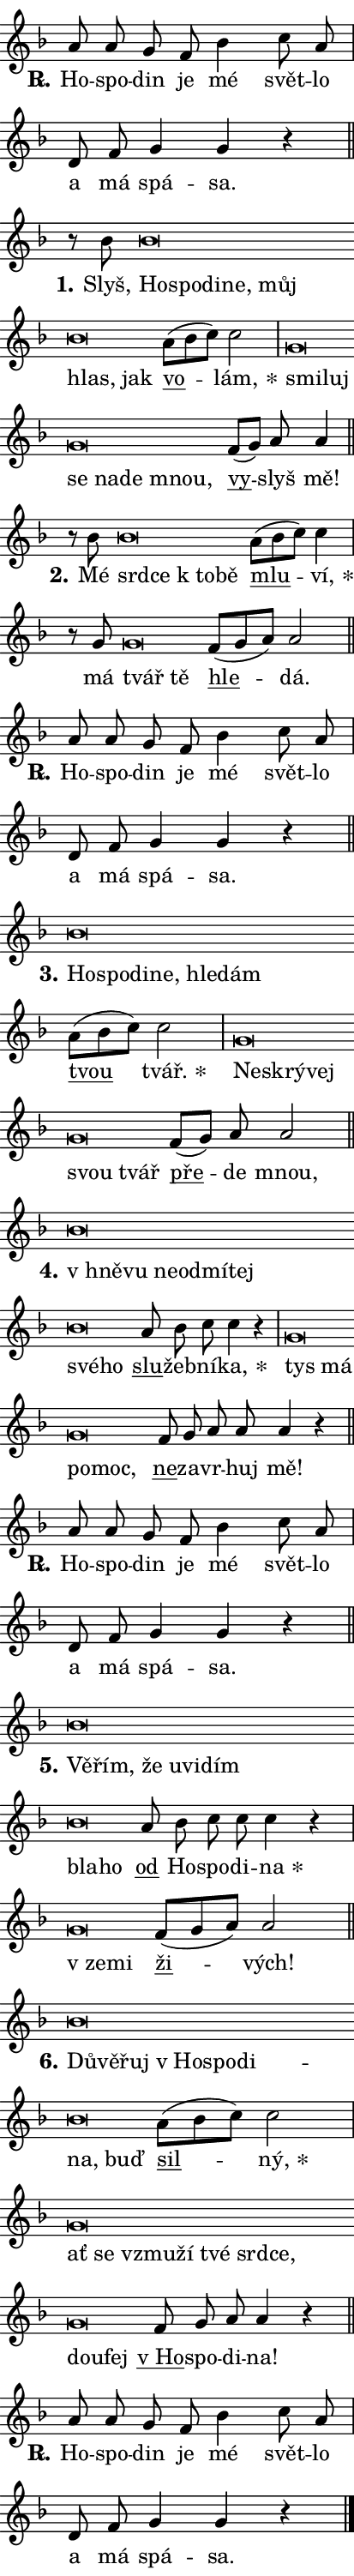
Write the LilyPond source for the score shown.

\version "2.22.1"
\header { tagline = "" }
\paper {
  indent = 0\cm
  top-margin = 0\cm
  right-margin = 0\cm
  bottom-margin = 0\cm
  left-margin = 0\cm
  paper-width = 7\cm
  page-breaking = #ly:one-page-breaking
  system-system-spacing.basic-distance = #11
  score-system-spacing.basic-distance = #11.3
  ragged-last = ##f
}


%% Author: Thomas Morley
%% https://lists.gnu.org/archive/html/lilypond-user/2020-05/msg00002.html
#(define (line-position grob)
"Returns position of @var[grob} in current system:
   @code{'start}, if at first time-step
   @code{'end}, if at last time-step
   @code{'middle} otherwise
"
  (let* ((col (ly:item-get-column grob))
         (ln (ly:grob-object col 'left-neighbor))
         (rn (ly:grob-object col 'right-neighbor))
         (col-to-check-left (if (ly:grob? ln) ln col))
         (col-to-check-right (if (ly:grob? rn) rn col))
         (break-dir-left
           (and
             (ly:grob-property col-to-check-left 'non-musical #f)
             (ly:item-break-dir col-to-check-left)))
         (break-dir-right
           (and
             (ly:grob-property col-to-check-right 'non-musical #f)
             (ly:item-break-dir col-to-check-right))))
        (cond ((eqv? 1 break-dir-left) 'start)
              ((eqv? -1 break-dir-right) 'end)
              (else 'middle))))

#(define (tranparent-at-line-position vctor)
  (lambda (grob)
  "Relying on @code{line-position} select the relevant enry from @var{vctor}.
Used to determine transparency,"
    (case (line-position grob)
      ((end) (not (vector-ref vctor 0)))
      ((middle) (not (vector-ref vctor 1)))
      ((start) (not (vector-ref vctor 2))))))

noteHeadBreakVisibility =
#(define-music-function (break-visibility)(vector?)
"Makes @code{NoteHead}s transparent relying on @var{break-visibility}"
#{
  \override NoteHead.transparent =
    #(tranparent-at-line-position break-visibility)
#})

#(define delete-ledgers-for-transparent-note-heads
  (lambda (grob)
    "Reads whether a @code{NoteHead} is transparent.
If so this @code{NoteHead} is removed from @code{'note-heads} from
@var{grob}, which is supposed to be @code{LedgerLineSpanner}.
As a result ledgers are not printed for this @code{NoteHead}"
    (let* ((nhds-array (ly:grob-object grob 'note-heads))
           (nhds-list
             (if (ly:grob-array? nhds-array)
                 (ly:grob-array->list nhds-array)
                 '()))
           ;; Relies on the transparent-property being done before
           ;; Staff.LedgerLineSpanner.after-line-breaking is executed.
           ;; This is fragile ...
           (to-keep
             (remove
               (lambda (nhd)
                 (ly:grob-property nhd 'transparent #f))
               nhds-list)))
      ;; TODO find a better method to iterate over grob-arrays, similiar
      ;; to filter/remove etc for lists
      ;; For now rebuilt from scratch
      (set! (ly:grob-object grob 'note-heads)  '())
      (for-each
        (lambda (nhd)
          (ly:pointer-group-interface::add-grob grob 'note-heads nhd))
        to-keep))))

hideNotes = {
  \noteHeadBreakVisibility #begin-of-line-visible
}
unHideNotes = {
  \noteHeadBreakVisibility #all-visible
}

% work-around for resetting accidentals
% https://lilypond.org/doc/v2.23/Documentation/notation/displaying-rhythms#unmetered-music
cadenzaMeasure = {
  \cadenzaOff
  \partial 1024 s1024
  \cadenzaOn
}

#(define-markup-command (accent layout props text) (markup?)
  "Underline accented syllable"
  (interpret-markup layout props
    #{\markup \override #'(offset . 4.3) \underline { #text }#}))

responsum = \markup \concat {
  "R" \hspace #-1.05 \path #0.1 #'((moveto 0 0.07) (lineto 0.9 0.8)) \hspace #0.05 "."
}

\layout {
    \context {
        \Staff
        \remove "Time_signature_engraver"
        \override LedgerLineSpanner.after-line-breaking = #delete-ledgers-for-transparent-note-heads
    }
    \context {
        \Voice {
            \override NoteHead.output-attributes = #'((class . "notehead"))
            \override Hairpin.height = #0.55
        }
    }
    \context {
        \Lyrics {
            \override StanzaNumber.output-attributes = #'((class . "stanzanumber"))
            \override LyricSpace.minimum-distance = #0.9
            \override LyricText.font-name = #"TeX Gyre Schola"
            \override LyricText.font-size = 1
            \override StanzaNumber.font-name = #"TeX Gyre Schola Bold"
            \override StanzaNumber.font-size = 1
        }
    }
}

% magnetic-lyrics.ily
%
%   written by
%     Jean Abou Samra <jean@abou-samra.fr>
%     Werner Lemberg <wl@gnu.org>
%
%   adapted by
%     Jiri Hon <jiri.hon@gmail.com>
%
% Version 2022-Apr-15

% https://www.mail-archive.com/lilypond-user@gnu.org/msg149350.html

#(define (Left_hyphen_pointer_engraver context)
   "Collect syllable-hyphen-syllable occurrences in lyrics and store
them in properties.  This engraver only looks to the left.  For
example, if the lyrics input is @code{foo -- bar}, it does the
following.

@itemize @bullet
@item
Set the @code{text} property of the @code{LyricHyphen} grob between
@q{foo} and @q{bar} to @code{foo}.

@item
Set the @code{left-hyphen} property of the @code{LyricText} grob with
text @q{foo} to the @code{LyricHyphen} grob between @q{foo} and
@q{bar}.
@end itemize

Use this auxiliary engraver in combination with the
@code{lyric-@/text::@/apply-@/magnetic-@/offset!} hook."
   (let ((hyphen #f)
         (text #f))
     (make-engraver
      (acknowledgers
       ((lyric-syllable-interface engraver grob source-engraver)
        (set! text grob)))
      (end-acknowledgers
       ((lyric-hyphen-interface engraver grob source-engraver)
        ;(when (not (grob::has-interface grob 'lyric-space-interface))
          (set! hyphen grob)));)
      ((stop-translation-timestep engraver)
       (when (and text hyphen)
         (ly:grob-set-object! text 'left-hyphen hyphen))
       (set! text #f)
       (set! hyphen #f)))))

#(define (lyric-text::apply-magnetic-offset! grob)
   "If the space between two syllables is less than the value in
property @code{LyricText@/.details@/.squash-threshold}, move the right
syllable to the left so that it gets concatenated with the left
syllable.

Use this function as a hook for
@code{LyricText@/.after-@/line-@/breaking} if the
@code{Left_@/hyphen_@/pointer_@/engraver} is active."
   (let ((hyphen (ly:grob-object grob 'left-hyphen #f)))
     (when hyphen
       (let ((left-text (ly:spanner-bound hyphen LEFT)))
         (when (grob::has-interface left-text 'lyric-syllable-interface)
           (let* ((common (ly:grob-common-refpoint grob left-text X))
                  (this-x-ext (ly:grob-extent grob common X))
                  (left-x-ext
                   (begin
                     ;; Trigger magnetism for left-text.
                     (ly:grob-property left-text 'after-line-breaking)
                     (ly:grob-extent left-text common X)))
                  ;; `delta` is the gap width between two syllables.
                  (delta (- (interval-start this-x-ext)
                            (interval-end left-x-ext)))
                  (details (ly:grob-property grob 'details))
                  (threshold (assoc-get 'squash-threshold details 0.2)))
             (when (< delta threshold)
               (let* (;; We have to manipulate the input text so that
                      ;; ligatures crossing syllable boundaries are not
                      ;; disabled.  For languages based on the Latin
                      ;; script this is essentially a beautification.
                      ;; However, for non-Western scripts it can be a
                      ;; necessity.
                      (lt (ly:grob-property left-text 'text))
                      (rt (ly:grob-property grob 'text))
                      (is-space (grob::has-interface hyphen 'lyric-space-interface))
                      (space (if is-space " " ""))
                      (space-markup (grob-interpret-markup grob " "))
                      (space-size (interval-length (ly:stencil-extent space-markup X)))
                      (extra-delta (if is-space space-size 0))
                      ;; Append new syllable.
                      (ltrt-space (if (and (string? lt) (string? rt))
                                (string-append lt space rt)
                                (make-concat-markup (list lt space rt))))
                      ;; Right-align `ltrt` to the right side.
                      (ltrt-space-markup (grob-interpret-markup
                               grob
                               (make-translate-markup
                                (cons (interval-length this-x-ext) 0)
                                (make-right-align-markup ltrt-space)))))
                 (begin
                   ;; Don't print `left-text`.
                   (ly:grob-set-property! left-text 'stencil #f)
                   ;; Set text and stencil (which holds all collected
                   ;; syllables so far) and shift it to the left.
                   (ly:grob-set-property! grob 'text ltrt-space)
                   (ly:grob-set-property! grob 'stencil ltrt-space-markup)
                   (ly:grob-translate-axis! grob (- (- delta extra-delta)) X))))))))))


#(define (lyric-hyphen::displace-bounds-first grob)
   ;; Make very sure this callback isn't triggered too early.
   (let ((left (ly:spanner-bound grob LEFT))
         (right (ly:spanner-bound grob RIGHT)))
     (ly:grob-property left 'after-line-breaking)
     (ly:grob-property right 'after-line-breaking)
     (ly:lyric-hyphen::print grob)))

squashThreshold = #0.4

\layout {
  \context {
    \Lyrics
    \consists #Left_hyphen_pointer_engraver
    \override LyricText.after-line-breaking =
      #lyric-text::apply-magnetic-offset!
    \override LyricHyphen.stencil = #lyric-hyphen::displace-bounds-first
    \override LyricText.details.squash-threshold = \squashThreshold
    \override LyricHyphen.minimum-distance = 0
    \override LyricHyphen.minimum-length = \squashThreshold
  }
}

squash = \override LyricText.details.squash-threshold = 9999
unSquash = \override LyricText.details.squash-threshold = \squashThreshold

left = \override LyricText.self-alignment-X = #LEFT
unLeft = \revert LyricText.self-alignment-X

starOffset = #(lambda (grob) 
                (let ((x_offset (ly:self-alignment-interface::aligned-on-x-parent grob)))
                  (if (= x_offset 0) 0 (+ x_offset 1.2))))

star = #(define-music-function (syllable)(string?)
"Append star separator at the end of a syllable"
#{
  \once \override LyricText.X-offset = #starOffset
  \lyricmode { \markup {
    #syllable
    \override #'((font-name . "TeX Gyre Schola Bold")) \hspace #0.2 \lower #0.65 \larger "*"
  } }
#})

starAccent = #(define-music-function (syllable)(string?)
"Append star separator at the end of a syllable and make accent"
#{
  \once \override LyricText.X-offset = #starOffset
  \lyricmode { \markup {
    \accent #syllable
    \override #'((font-name . "TeX Gyre Schola Bold")) \hspace #0.2 \lower #0.65 \larger "*"
  } }
#})

breath = #(define-music-function (syllable)(string?)
"Append breathing indicator at the end of a syllable"
#{
  \lyricmode { \markup { #syllable "+" } }
#})

optionalBreath = #(define-music-function (syllable)(string?)
"Append optional breathing indicator at the end of a syllable"
#{
  \lyricmode { \markup { #syllable "(+)" } }
#})


\score {
    <<
        \new Voice = "melody" { \cadenzaOn \key f \major \relative { a'8 a g f bes4 c8 a \cadenzaMeasure \bar "|" d, f \bar "" g4 g r \cadenzaMeasure \bar "||" \break } }
        \new Lyrics \lyricsto "melody" { \lyricmode { \set stanza = \responsum
Ho -- spo -- din je mé svět -- lo a má spá -- sa. } }
    >>
    \layout {}
}

\score {
    <<
        \new Voice = "melody" { \cadenzaOn \key f \major \relative { r8 bes'8 bes\breve*1/16 \hideNotes \breve*1/16 \bar "" \breve*1/16 \bar "" \breve*1/16 \bar "" \breve*1/16 \bar "" \breve*1/16 \breve*1/16 \bar "" \unHideNotes \bar "" a8[( bes c)] c2 \cadenzaMeasure \bar "|" g\breve*1/16 \hideNotes \breve*1/16 \bar "" \breve*1/16 \bar "" \breve*1/16 \bar "" \breve*1/16 \breve*1/16 \bar "" \unHideNotes \bar "" f8[( g)] a a4 \cadenzaMeasure \bar "||" \break } }
        \new Lyrics \lyricsto "melody" { \lyricmode { \set stanza = "1."
Slyš, \left Ho -- \squash spo -- di -- ne, můj hlas, jak \unLeft \unSquash \markup \accent vo -- \star lám, \left smi -- \squash luj se na -- de mnou, \unLeft \unSquash \markup \accent vy -- slyš mě! } }
    >>
    \layout {}
}

\score {
    <<
        \new Voice = "melody" { \cadenzaOn \key f \major \relative { r8 bes'8 bes\breve*1/16 \hideNotes \breve*1/16 \bar "" \breve*1/16 \breve*1/16 \bar "" \unHideNotes \bar "" a8[( bes c)] c4 \cadenzaMeasure \bar "|" r8 g g\breve*1/16 \hideNotes \breve*1/16 \bar "" \unHideNotes \bar "" f8[( g a)] a2 \cadenzaMeasure \bar "||" \break } }
        \new Lyrics \lyricsto "melody" { \lyricmode { \set stanza = "2."
Mé \left srd -- \squash ce "k to" -- bě \unLeft \unSquash \markup \accent mlu -- \star ví, má \left tvář \squash tě \unLeft \unSquash \markup \accent hle -- dá. } }
    >>
    \layout {}
}

\score {
    <<
        \new Voice = "melody" { \cadenzaOn \key f \major \relative { a'8 a g f bes4 c8 a \cadenzaMeasure \bar "|" d, f \bar "" g4 g r \cadenzaMeasure \bar "||" \break } }
        \new Lyrics \lyricsto "melody" { \lyricmode { \set stanza = \responsum
Ho -- spo -- din je mé svět -- lo a má spá -- sa. } }
    >>
    \layout {}
}

\score {
    <<
        \new Voice = "melody" { \cadenzaOn \key f \major \relative { bes'\breve*1/16 \hideNotes \breve*1/16 \bar "" \breve*1/16 \bar "" \breve*1/16 \bar "" \breve*1/16 \breve*1/16 \bar "" \unHideNotes \bar "" a8[( bes c)] c2 \cadenzaMeasure \bar "|" g\breve*1/16 \hideNotes \breve*1/16 \bar "" \breve*1/16 \bar "" \breve*1/16 \breve*1/16 \bar "" \unHideNotes \bar "" f8[( g)] a a2 \cadenzaMeasure \bar "||" \break } }
        \new Lyrics \lyricsto "melody" { \lyricmode { \set stanza = "3."
\left Ho -- \squash spo -- di -- ne, hle -- dám \unLeft \unSquash \markup \accent tvou \star tvář. \left Ne -- \squash skrý -- vej svou tvář \unLeft \unSquash \markup \accent pře -- de mnou, } }
    >>
    \layout {}
}

\score {
    <<
        \new Voice = "melody" { \cadenzaOn \key f \major \relative { bes'\breve*1/16 \hideNotes \breve*1/16 \bar "" \breve*1/16 \bar "" \breve*1/16 \bar "" \breve*1/16 \bar "" \breve*1/16 \bar "" \breve*1/16 \breve*1/16 \bar "" \unHideNotes \bar "" a8 bes c c4 r \cadenzaMeasure \bar "|" g\breve*1/16 \hideNotes \breve*1/16 \bar "" \breve*1/16 \breve*1/16 \bar "" \unHideNotes \bar "" f8 g a a a4 r \cadenzaMeasure \bar "||" \break } }
        \new Lyrics \lyricsto "melody" { \lyricmode { \set stanza = "4."
\left "v hně" -- \squash vu ne -- od -- mí -- tej své -- ho \unLeft \unSquash \markup \accent slu -- žeb -- ní -- \star ka, \left tys \squash má po -- moc, \unLeft \unSquash \markup \accent ne -- za -- vr -- huj mě! } }
    >>
    \layout {}
}

\score {
    <<
        \new Voice = "melody" { \cadenzaOn \key f \major \relative { a'8 a g f bes4 c8 a \cadenzaMeasure \bar "|" d, f \bar "" g4 g r \cadenzaMeasure \bar "||" \break } }
        \new Lyrics \lyricsto "melody" { \lyricmode { \set stanza = \responsum
Ho -- spo -- din je mé svět -- lo a má spá -- sa. } }
    >>
    \layout {}
}

\score {
    <<
        \new Voice = "melody" { \cadenzaOn \key f \major \relative { bes'\breve*1/16 \hideNotes \breve*1/16 \bar "" \breve*1/16 \bar "" \breve*1/16 \bar "" \breve*1/16 \bar "" \breve*1/16 \bar "" \breve*1/16 \breve*1/16 \bar "" \unHideNotes \bar "" a8 bes c c c4 r \cadenzaMeasure \bar "|" g\breve*1/16 \hideNotes \breve*1/16 \bar "" \unHideNotes \bar "" f8[( g a)] a2 \cadenzaMeasure \bar "||" \break } }
        \new Lyrics \lyricsto "melody" { \lyricmode { \set stanza = "5."
\left Vě -- \squash řím, že u -- vi -- dím bla -- ho \unLeft \unSquash \markup \accent od Ho -- spo -- di -- \star na \left "v ze" -- \squash mi \unLeft \unSquash \markup \accent ži -- vých! } }
    >>
    \layout {}
}

\score {
    <<
        \new Voice = "melody" { \cadenzaOn \key f \major \relative { bes'\breve*1/16 \hideNotes \breve*1/16 \bar "" \breve*1/16 \bar "" \breve*1/16 \bar "" \breve*1/16 \bar "" \breve*1/16 \bar "" \breve*1/16 \breve*1/16 \bar "" \unHideNotes \bar "" a8[( bes c)] c2 \cadenzaMeasure \bar "|" g\breve*1/16 \hideNotes \breve*1/16 \bar "" \breve*1/16 \bar "" \breve*1/16 \bar "" \breve*1/16 \bar "" \breve*1/16 \bar "" \breve*1/16 \bar "" \breve*1/16 \breve*1/16 \bar "" \unHideNotes \bar "" f8 g a a4 r \cadenzaMeasure \bar "||" \break } }
        \new Lyrics \lyricsto "melody" { \lyricmode { \set stanza = "6."
\left Dů -- \squash vě -- řuj "v Ho" -- spo -- di -- na, buď \unLeft \unSquash \markup \accent sil -- \star ný, \left ať \squash se vzmu -- ží tvé srd -- ce, dou -- fej \unLeft \unSquash \markup \accent "v Ho" -- spo -- di -- na! } }
    >>
    \layout {}
}

\score {
    <<
        \new Voice = "melody" { \cadenzaOn \key f \major \relative { a'8 a g f bes4 c8 a \cadenzaMeasure \bar "|" d, f \bar "" g4 g r \cadenzaMeasure \bar "||" \break } \bar "|." }
        \new Lyrics \lyricsto "melody" { \lyricmode { \set stanza = \responsum
Ho -- spo -- din je mé svět -- lo a má spá -- sa. } }
    >>
    \layout {}
}
